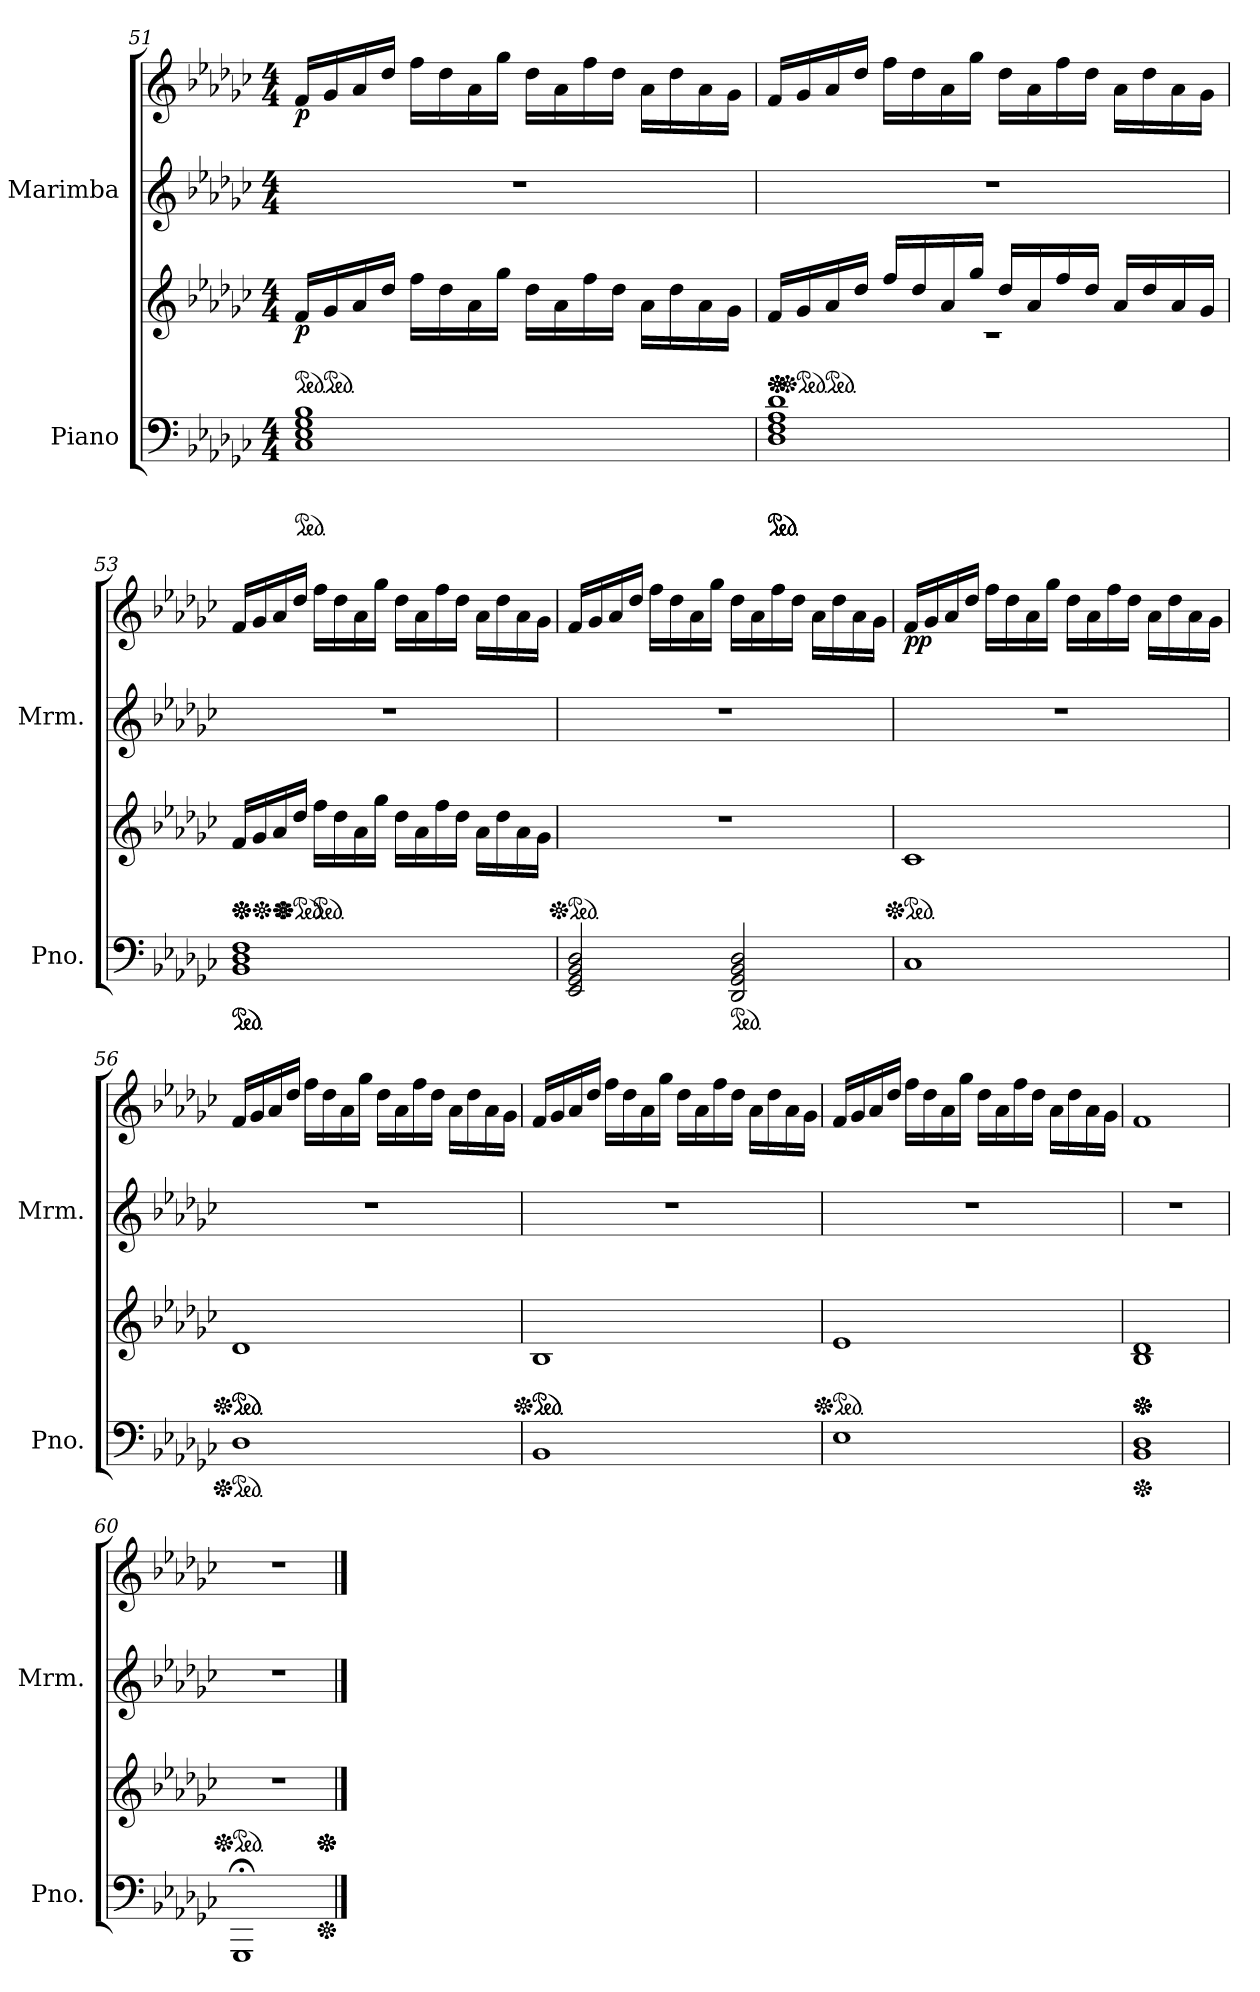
**kern	**kern	**dynam	**kern	**kern	**dynam
*part2	*part2	*part2	*part1	*part1	*part1
*staff4	*staff3	*staff3/4	*staff2	*staff1	*staff1/2
*I"Piano	*	*	*I"Marimba	*	*
*I'Pno.	*	*	*I'Mrm.	*	*
*clefF4	*clefG2	*	*clefG2	*clefG2	*
*k[b-e-a-d-g-c-]	*k[b-e-a-d-g-c-]	*	*k[b-e-a-d-g-c-]	*k[b-e-a-d-g-c-]	*
*M4/4	*M4/4	*	*M4/4	*M4/4	*
*ped	*	*	*	*	*
*	*ped	*	*	*	*
=51	=51	=51	=51	=51	=51
!	!	!LO:DY:b	!	!	!LO:DY:b
1C- 1E- 1G- 1B-	16f/LL	p	1r	16f/LL	p
*	*ped	*	*	*	*
.	16g-/	.	.	16g-/	.
.	16a-/	.	.	16a-/	.
.	16dd-/JJ	.	.	16dd-/JJ	.
.	16ff\LL	.	.	16ff\LL	.
.	16dd-\	.	.	16dd-\	.
.	16a-\	.	.	16a-\	.
.	16gg-\JJ	.	.	16gg-\JJ	.
.	16dd-\LL	.	.	16dd-\LL	.
.	16a-\	.	.	16a-\	.
.	16ff\	.	.	16ff\	.
.	16dd-\JJ	.	.	16dd-\JJ	.
.	16a-\LL	.	.	16a-\LL	.
.	16dd-\	.	.	16dd-\	.
.	16a-\	.	.	16a-\	.
.	16g-\JJ	.	.	16g-\JJ	.
!!LO:LB:g=z
=52	=52	=52	=52	=52	=52
*ped	*	*	*	*	*
*ped	*	*	*	*	*
*ped	*	*	*	*	*
*	*Xped	*	*	*	*
*	*Xped	*	*	*	*
*	*^	*	*	*	*
1D- 1F 1A- 1d-	16f/LL	1r	.	1r	16f/LL	.
*	*Xped	*	*	*	*	*
*	*ped	*	*	*	*	*
.	16g-/	.	.	.	16g-/	.
*	*ped	*	*	*	*	*
.	16a-/	.	.	.	16a-/	.
.	16dd-/JJ	.	.	.	16dd-/JJ	.
.	16ff/LL	.	.	.	16ff\LL	.
.	16dd-/	.	.	.	16dd-\	.
.	16a-/	.	.	.	16a-\	.
.	16gg-/JJ	.	.	.	16gg-\JJ	.
.	16dd-/LL	.	.	.	16dd-\LL	.
.	16a-/	.	.	.	16a-\	.
.	16ff/	.	.	.	16ff\	.
.	16dd-/JJ	.	.	.	16dd-\JJ	.
.	16a-/LL	.	.	.	16a-\LL	.
.	16dd-/	.	.	.	16dd-\	.
.	16a-/	.	.	.	16a-\	.
.	16g-/JJ	.	.	.	16g-\JJ	.
*	*v	*v	*	*	*	*
=53	=53	=53	=53	=53	=53
*ped	*	*	*	*	*
*ped	*	*	*	*	*
*	*Xped	*	*	*	*
*	*Xped	*	*	*	*
1BB- 1D- 1F	16f/LL	.	1r	16f/LL	.
*	*Xped	*	*	*	*
.	16g-/	.	.	16g-/	.
*	*Xped	*	*	*	*
.	16a-/	.	.	16a-/	.
*	*Xped	*	*	*	*
*	*ped	*	*	*	*
.	16dd-/JJ	.	.	16dd-/JJ	.
*	*ped	*	*	*	*
.	16ff\LL	.	.	16ff\LL	.
.	16dd-\	.	.	16dd-\	.
.	16a-\	.	.	16a-\	.
.	16gg-\JJ	.	.	16gg-\JJ	.
.	16dd-\LL	.	.	16dd-\LL	.
.	16a-\	.	.	16a-\	.
.	16ff\	.	.	16ff\	.
.	16dd-\JJ	.	.	16dd-\JJ	.
.	16a-\LL	.	.	16a-\LL	.
.	16dd-\	.	.	16dd-\	.
.	16a-\	.	.	16a-\	.
.	16g-\JJ	.	.	16g-\JJ	.
!!LO:LB:g=z
=54	=54	=54	=54	=54	=54
*	*Xped	*	*	*	*
*	*Xped	*	*	*	*
*	*ped	*	*	*	*
2EE-/ 2GG-/ 2BB-/ 2D-/	1r	.	1r	16f/LL	.
.	.	.	.	16g-/	.
.	.	.	.	16a-/	.
.	.	.	.	16dd-/JJ	.
.	.	.	.	16ff\LL	.
.	.	.	.	16dd-\	.
.	.	.	.	16a-\	.
.	.	.	.	16gg-\JJ	.
*ped	*	*	*	*	*
2DD-/ 2GG-/ 2BB-/ 2D-/	.	.	.	16dd-\LL	.
.	.	.	.	16a-\	.
.	.	.	.	16ff\	.
.	.	.	.	16dd-\JJ	.
.	.	.	.	16a-\LL	.
.	.	.	.	16dd-\	.
.	.	.	.	16a-\	.
.	.	.	.	16g-\JJ	.
=55	=55	=55	=55	=55	=55
*	*Xped	*	*	*	*
*	*ped	*	*	*	*
!	!	!	!	!	!LO:DY:b
1C-	1c-	.	1r	16f/LL	pp
.	.	.	.	16g-/	.
.	.	.	.	16a-/	.
.	.	.	.	16dd-/JJ	.
.	.	.	.	16ff\LL	.
.	.	.	.	16dd-\	.
.	.	.	.	16a-\	.
.	.	.	.	16gg-\JJ	.
.	.	.	.	16dd-\LL	.
.	.	.	.	16a-\	.
.	.	.	.	16ff\	.
.	.	.	.	16dd-\JJ	.
.	.	.	.	16a-\LL	.
.	.	.	.	16dd-\	.
.	.	.	.	16a-\	.
.	.	.	.	16g-\JJ	.
!!LO:PB:g=z
=56	=56	=56	=56	=56	=56
*Xped	*	*	*	*	*
*ped	*	*	*	*	*
*	*Xped	*	*	*	*
*	*ped	*	*	*	*
*	*ped	*	*	*	*
1D-	1d-	.	1r	16f/LL	.
.	.	.	.	16g-/	.
.	.	.	.	16a-/	.
.	.	.	.	16dd-/JJ	.
.	.	.	.	16ff\LL	.
.	.	.	.	16dd-\	.
.	.	.	.	16a-\	.
.	.	.	.	16gg-\JJ	.
.	.	.	.	16dd-\LL	.
.	.	.	.	16a-\	.
.	.	.	.	16ff\	.
.	.	.	.	16dd-\JJ	.
.	.	.	.	16a-\LL	.
.	.	.	.	16dd-\	.
.	.	.	.	16a-\	.
.	.	.	.	16g-\JJ	.
=57	=57	=57	=57	=57	=57
*	*Xped	*	*	*	*
*	*ped	*	*	*	*
*	*ped	*	*	*	*
1BB-	1B-	.	1r	16f/LL	.
.	.	.	.	16g-/	.
.	.	.	.	16a-/	.
.	.	.	.	16dd-/JJ	.
.	.	.	.	16ff\LL	.
.	.	.	.	16dd-\	.
.	.	.	.	16a-\	.
.	.	.	.	16gg-\JJ	.
.	.	.	.	16dd-\LL	.
.	.	.	.	16a-\	.
.	.	.	.	16ff\	.
.	.	.	.	16dd-\JJ	.
.	.	.	.	16a-\LL	.
.	.	.	.	16dd-\	.
.	.	.	.	16a-\	.
.	.	.	.	16g-\JJ	.
!!LO:LB:g=z
=58	=58	=58	=58	=58	=58
*	*Xped	*	*	*	*
*	*ped	*	*	*	*
1E-	1e-	.	1r	16f/LL	.
.	.	.	.	16g-/	.
.	.	.	.	16a-/	.
.	.	.	.	16dd-/JJ	.
.	.	.	.	16ff\LL	.
.	.	.	.	16dd-\	.
.	.	.	.	16a-\	.
.	.	.	.	16gg-\JJ	.
.	.	.	.	16dd-\LL	.
.	.	.	.	16a-\	.
.	.	.	.	16ff\	.
.	.	.	.	16dd-\JJ	.
.	.	.	.	16a-\LL	.
.	.	.	.	16dd-\	.
.	.	.	.	16a-\	.
.	.	.	.	16g-\JJ	.
=59	=59	=59	=59	=59	=59
*Xped	*	*	*	*	*
*	*Xped	*	*	*	*
*	*Xped	*	*	*	*
1BB- 1D-	1B- 1d-	.	1r	1f	.
=60	=60	=60	=60	=60	=60
*	*Xped	*	*	*	*
*	*ped	*	*	*	*
1GGG-;<	1r	.	1r	1r	.
*	*Xped	*	*	*	*
*	*Xped	*	*	*	*
*Xped	*	*	*	*	*
==	==	==	==	==	==
*-	*-	*-	*-	*-	*-
